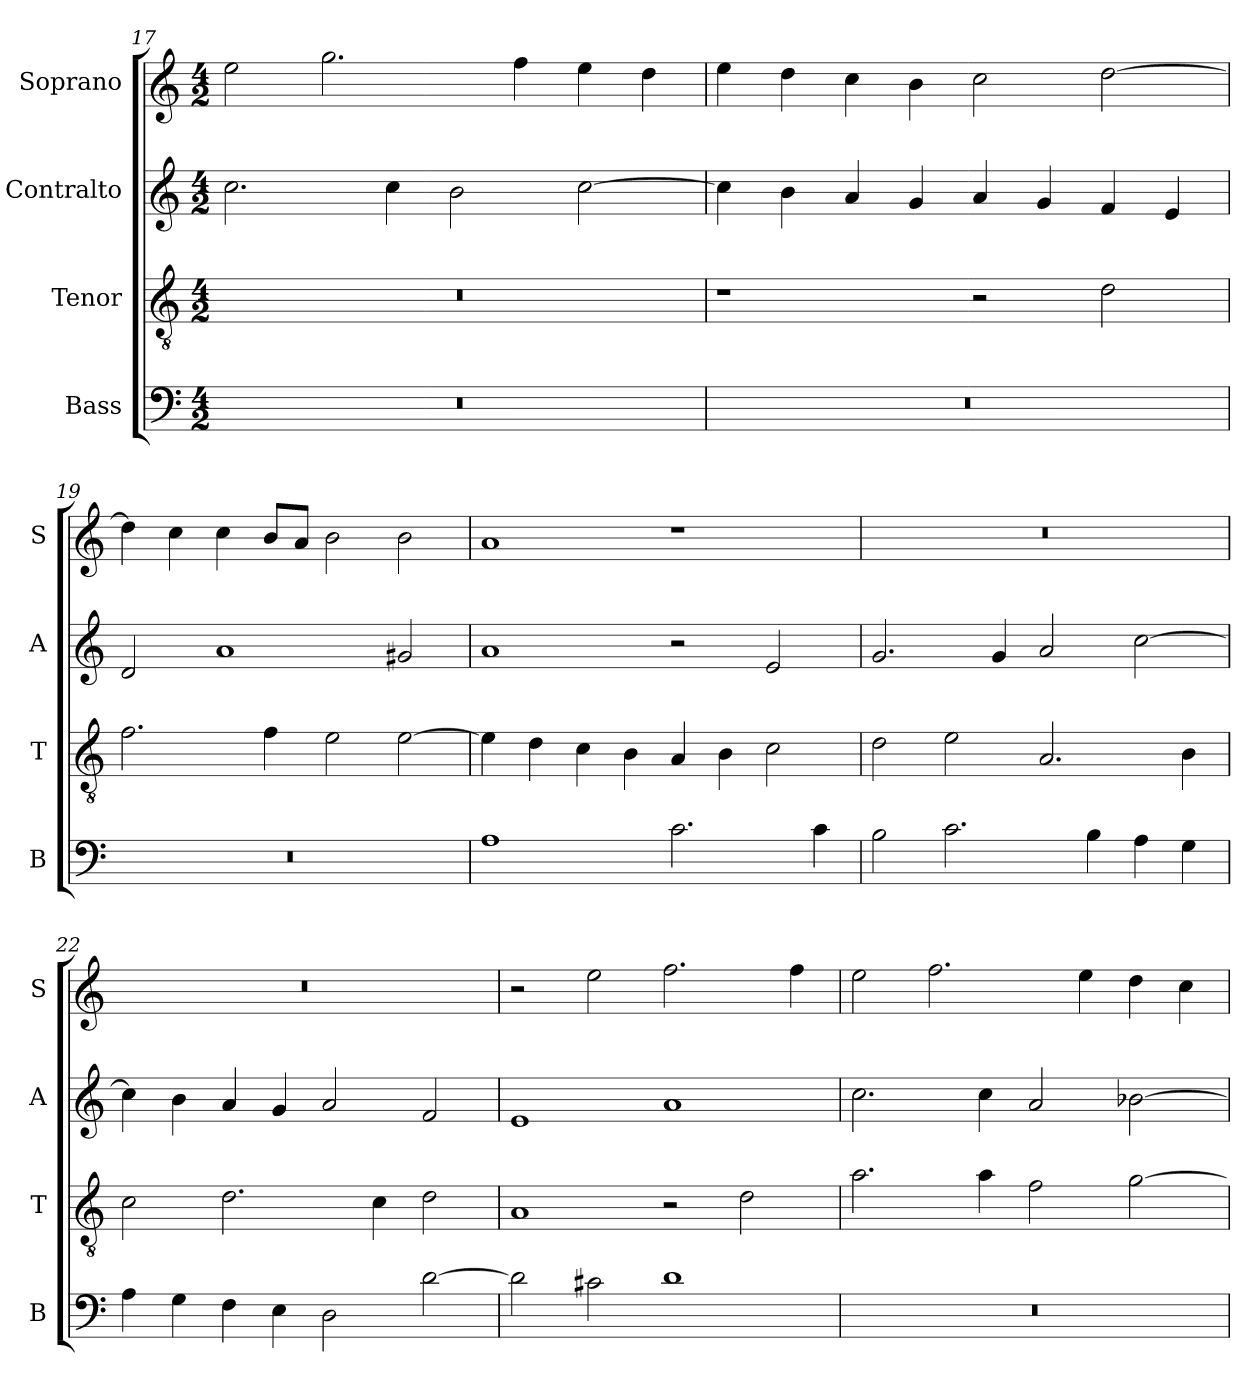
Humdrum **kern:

**kern	**kern	**kern	**kern
*part4	*part3	*part2	*part1
*staff4	*staff3	*staff2	*staff1
*I"Bass	*I"Tenor	*I"Contralto	*I"Soprano
*I'B	*I'T	*I'A	*I'S
*clefF4	*clefGv2	*clefG2	*clefG2
*k[]	*k[]	*k[]	*k[]
*A:aeo	*A:aeo	*A:aeo	*A:aeo
*M4/2	*M4/2	*M4/2	*M4/2
=17	=17	=17	=17
0r	0r	2.cc	2ee
.	.	.	2.gg
.	.	4cc	.
.	.	2b	.
.	.	.	4ff
.	.	[2cc	4ee
.	.	.	4dd
=18	=18	=18	=18
0r	1r	4cc]	4ee
.	.	4b	4dd
.	.	4a	4cc
.	.	4g	4b
.	2r	4a	2cc
.	.	4g	.
.	2d	4f	[2dd
.	.	4e	.
=19	=19	=19	=19
0r	2.f	2d	4dd]
.	.	.	4cc
.	.	1a	4cc
.	4f	.	8b/L
.	.	.	8a/J
.	2e	.	2b
.	[2e	2g#X	2b
=20	=20	=20	=20
1A	4e]	1a	1a
.	4d	.	.
.	4c	.	.
.	4B	.	.
2.c	4A	2r	1r
.	4B	.	.
.	2c	2e	.
4c	.	.	.
=21	=21	=21	=21
2B	2d	2.g	0r
2.c	2e	.	.
.	.	4g	.
.	2.A	2a	.
4B	.	.	.
4A	.	[2cc	.
4G	4B	.	.
=22	=22	=22	=22
4A	2c	4cc]	0r
4G	.	4b	.
4F	2.d	4a	.
4E	.	4g	.
2D	.	2a	.
.	4c	.	.
[2d	2d	2f	.
=23	=23	=23	=23
2d]	1A	1e	2r
2c#X	.	.	2ee
1d	2r	1a	2.ff
.	2d	.	.
.	.	.	4ff
=24	=24	=24	=24
0r	2.a	2.cc	2ee
.	.	.	2.ff
.	4a	4cc	.
.	2f	2a	.
.	.	.	4ee
.	[2g	[2b-X	4dd
.	.	.	4cc
=	=	=	=
*-	*-	*-	*-
